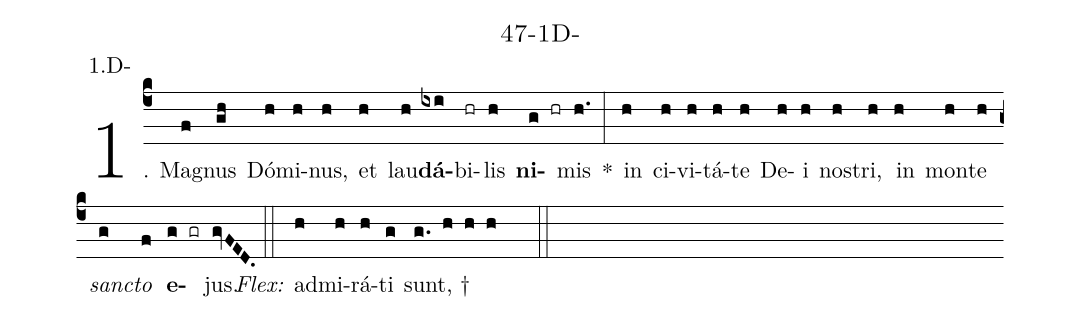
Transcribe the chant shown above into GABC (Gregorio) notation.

name: 47-1D-;
annotation: 1.D-;
%%
(c4)1. Ma(f)gnus(gh) Dó(h)mi(h)nus,(h) et(h) lau(h)<b>dá</b>(ixi)bi(hr)lis(h) <b>ni</b>(g hr)mis(h.) *(:) in(h) ci(h)vi(h)tá(h)te(h) De(h)i(h) nos(h)tri,(h) in(h) mon(h)te(h) <i>sanc</i>(g)<i>to</i>(f) <b>e</b>(g gr)jus.(gvFED.) (::)
<i>Flex:</i>()  ad(h)mi(h)rá(h)ti(g) sunt, †(g. h h h  ::)
